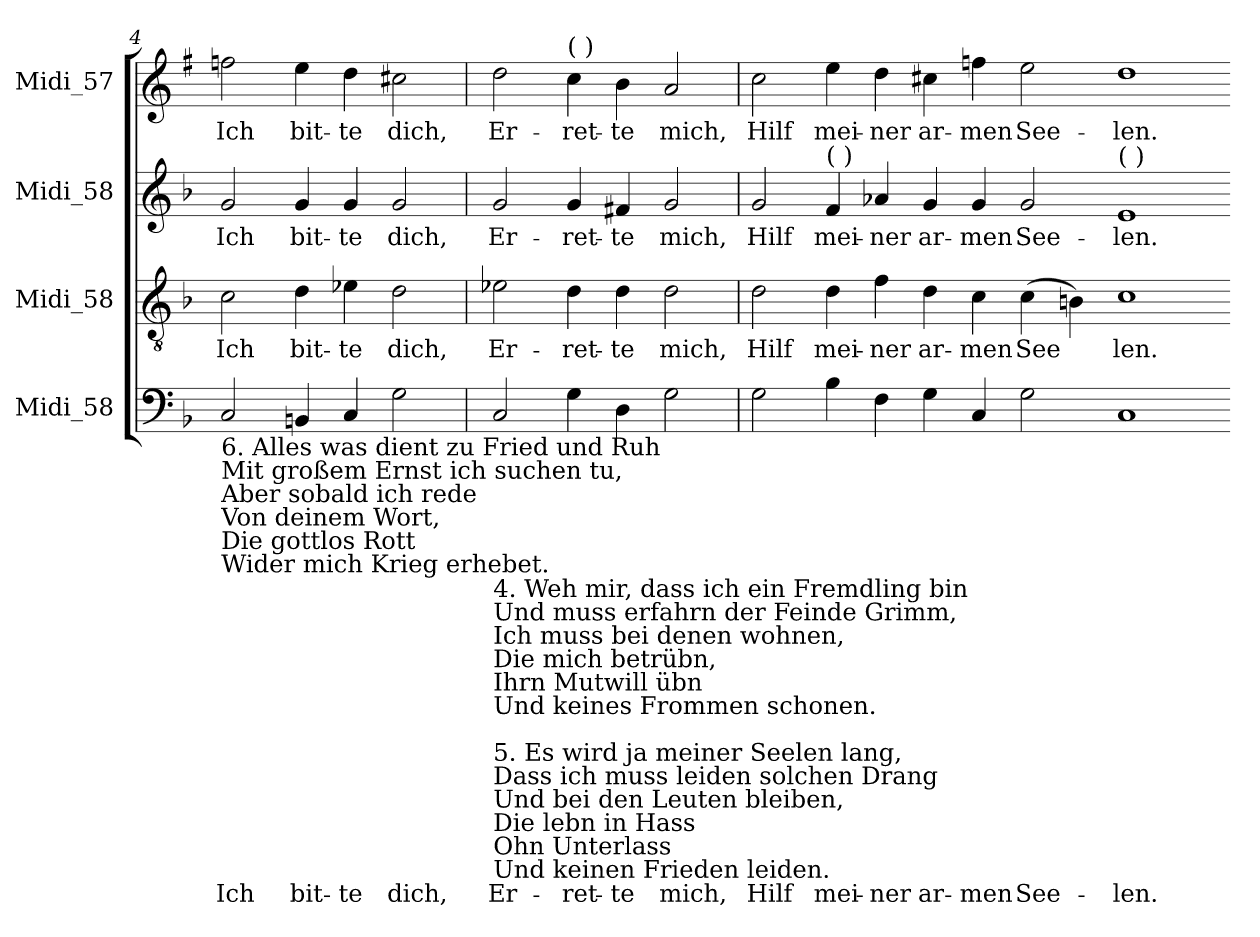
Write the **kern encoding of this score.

**kern	**text	**kern	**text	**kern	**text	**kern	**text
*part4	*part4	*part3	*part3	*part2	*part2	*part1	*part1
*staff4	*staff4	*staff3	*staff3	*staff2	*staff2	*staff1	*staff1
*I"Midi_58	*	*I"Midi_58	*	*I"Midi_58	*	*I"Midi_57	*
*clefF4	*	*clefGv2	*	*clefG2	*	*clefG2	*
*	*	*	*	*	*	*ITrd1c2	*
*k[b-]	*	*k[b-]	*	*k[b-]	*	*k[b-]	*
*F:	*	*F:	*	*F:	*	*F:	*
=4	=4	=4	=4	=4	=4	=4	=4
!LO:TX:b:t=6. Alles was dient zu Fried und Ruh\nMit großem Ernst ich suchen tu,\nAber sobald ich rede\nVon deinem Wort,\nDie gottlos Rott\nWider mich Krieg erhebet.	!	!	!	!	!	!	!
!	!LO:LY:b	!	!LO:LY:b	!	!LO:LY:b	!	!LO:LY:b
2C	Ich	2c	Ich	2g	Ich	2ee-X	Ich
!	!LO:LY:b	!	!LO:LY:b	!	!LO:LY:b	!	!LO:LY:b
4BBn	bit-	4d	bit-	4g	bit-	4dd	bit-
!	!LO:LY:b	!	!LO:LY:b	!	!LO:LY:b	!	!LO:LY:b
4C	-te	4e-X	-te	4g	-te	4cc	-te
!	!LO:LY:b	!	!LO:LY:b	!	!LO:LY:b	!	!LO:LY:b
2G	dich,	2d	dich,	2g	dich,	2bn	dich,
=5	=5	=5	=5	=5	=5	=5	=5
!LO:TX:b:t=4. Weh mir, dass ich ein Fremdling bin\nUnd muss erfahrn der Feinde Grimm,\nIch muss bei denen wohnen,\nDie mich betrübn,\nIhrn Mutwill übn\nUnd keines Frommen schonen.\n\n5. Es wird ja meiner Seelen lang,\nDass ich muss leiden solchen Drang\nUnd bei den Leuten bleiben,\nDie lebn in Hass\nOhn Unterlass\nUnd keinen Frieden leiden.	!	!	!	!	!	!	!
!	!LO:LY:b	!	!LO:LY:b	!	!LO:LY:b	!	!LO:LY:b
2C	Er-	2e-X	Er-	2g	Er-	2cc	Er-
!	!	!	!	!	!	!LO:TX:a:t=(  )	!
!	!LO:LY:b	!	!LO:LY:b	!	!LO:LY:b	!	!LO:LY:b
4G	-ret-	4d	-ret-	4g	-ret-	4b-	-ret-
!	!LO:LY:b	!	!LO:LY:b	!	!LO:LY:b	!	!LO:LY:b
4D	-te	4d	-te	4f#X	-te	4a	-te
!	!LO:LY:b	!	!LO:LY:b	!	!LO:LY:b	!	!LO:LY:b
2G	mich,	2d	mich,	2g	mich,	2g	mich,
=6	=6	=6	=6	=6	=6	=6	=6
!	!LO:LY:b	!	!LO:LY:b	!	!LO:LY:b	!	!LO:LY:b
2G	Hilf	2d	Hilf	2g	Hilf	2b-	Hilf
!	!	!	!	!LO:TX:a:t=(  )	!	!	!
!	!LO:LY:b	!	!LO:LY:b	!	!LO:LY:b	!	!LO:LY:b
4B-	mei-	4d	mei-	4f	mei-	4dd	mei-
!	!LO:LY:b	!	!LO:LY:b	!	!LO:LY:b	!	!LO:LY:b
4F	-ner	4f	-ner	4a-X	-ner	4cc	-ner
!	!LO:LY:b	!	!LO:LY:b	!	!LO:LY:b	!	!LO:LY:b
4G	ar-	4d	ar-	4g	ar-	4b	ar-
!	!LO:LY:b	!	!LO:LY:b	!	!LO:LY:b	!	!LO:LY:b
4C	-men	4c	-men	4g	-men	4ee-X	-men
!	!LO:LY:b	!	!LO:LY:b	!	!LO:LY:b	!	!LO:LY:b
2G	See-	(>4c	See	2g	See-	2dd	See-
.	.	4Bn)	.	.	.	.	.
!	!	!	!	!LO:TX:a:t=(  )	!	!	!
!	!LO:LY:b	!	!LO:LY:b	!	!LO:LY:b	!	!LO:LY:b
1C	-len.	1c	len.	1e	-len.	1cc	-len.
=-	=-	=-	=-	=-	=-	=-	=-
*-	*-	*-	*-	*-	*-	*-	*-
